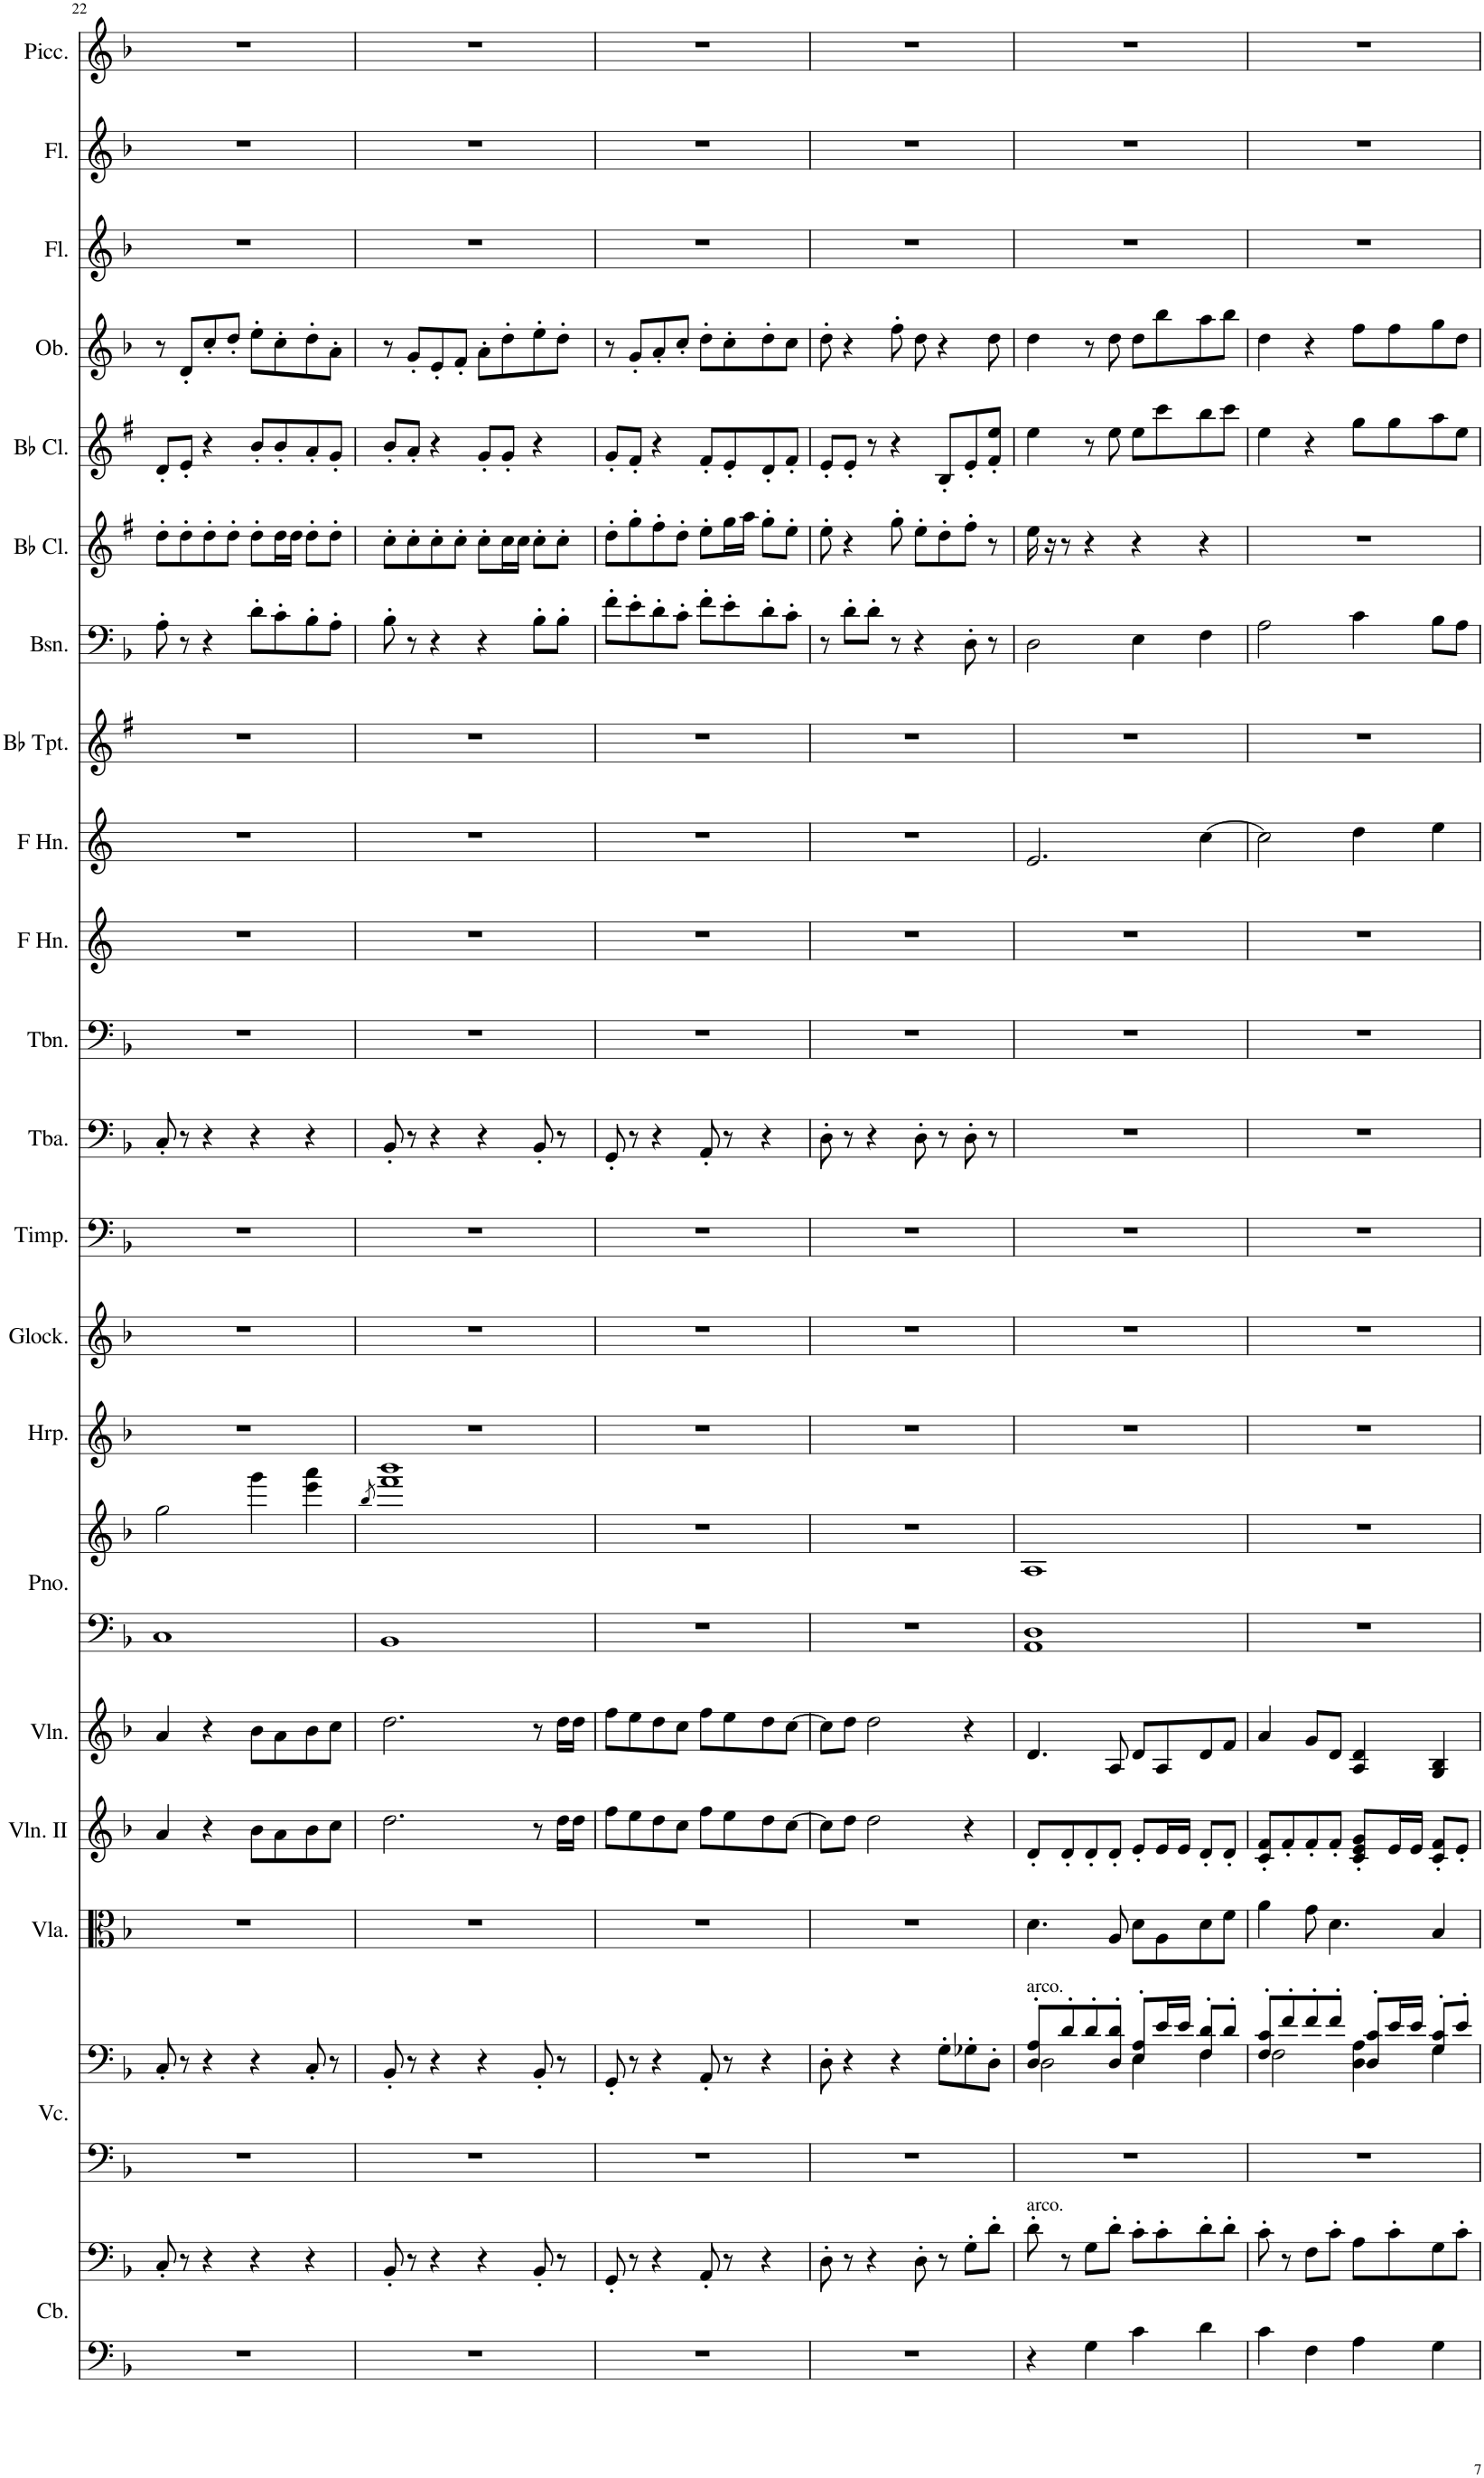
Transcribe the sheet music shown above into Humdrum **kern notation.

**kern	**kern	**kern	**kern	**kern	**kern	**kern	**kern	**kern	**kern	**kern	**kern	**kern	**kern	**kern	**kern	**kern	**kern	**kern	**kern	**kern	**kern	**kern	**kern
*part21	*part21	*part20	*part20	*part19	*part18	*part17	*part16	*part16	*part15	*part14	*part13	*part12	*part11	*part10	*part9	*part8	*part7	*part6	*part5	*part4	*part3	*part2	*part1
*staff24	*staff23	*staff22	*staff21	*staff20	*staff19	*staff18	*staff17	*staff16	*staff15	*staff14	*staff13	*staff12	*staff11	*staff10	*staff9	*staff8	*staff7	*staff6	*staff5	*staff4	*staff3	*staff2	*staff1
*I"Contrabass	*	*I"Violoncello	*	*I"Viola	*I"Violin II	*I"Violin	*I"Piano	*	*I"Harp	*I"Glockenspiel	*I"Timpani	*I"Tuba	*I"Trombone	*I"Horn in F	*I"Horn in F	*I"Bb Trumpet	*I"Bassoon	*I"Bb Clarinet	*I"Bb Clarinet	*I"Oboe	*I"Flute	*I"Flute	*I"Piccolo
*I'Cb.	*	*I'Vc.	*	*I'Vla.	*I'Vln. II	*I'Vln.	*I'Pno.	*	*I'Hrp.	*I'Glock.	*I'Timp.	*I'Tba.	*I'Tbn.	*	*	*I'Bb Tpt.	*I'Bsn.	*I'Bb Cl.	*I'Bb Cl.	*I'Ob.	*I'Fl.	*I'Fl.	*I'Picc.
!!LO:PB:g=z
*clefF4	*clefF4	*clefF4	*clefF4	*clefC3	*clefG2	*clefG2	*clefF4	*clefG2	*clefG2	*clefG2	*clefF4	*clefF4	*clefF4	*clefG2	*clefG2	*clefG2	*clefF4	*clefG2	*clefG2	*clefG2	*clefG2	*clefG2	*clefG2
*Trd7c12	*Trd7c12	*	*	*	*	*	*	*	*	*Trd-14c-24	*	*	*	*Trd4c7	*Trd4c7	*Trd1c2	*	*Trd1c2	*Trd1c2	*	*	*	*Trd-7c-12
*k[b-]	*k[b-]	*k[b-]	*k[b-]	*k[b-]	*k[b-]	*k[b-]	*k[b-]	*k[b-]	*k[b-]	*k[b-]	*k[b-]	*k[b-]	*k[b-]	*k[]	*k[]	*k[f#]	*k[b-]	*k[f#]	*k[f#]	*k[b-]	*k[b-]	*k[b-]	*k[b-]
*M4/4	*M4/4	*M4/4	*M4/4	*M4/4	*M4/4	*M4/4	*M4/4	*M4/4	*M4/4	*M4/4	*M4/4	*M4/4	*M4/4	*M4/4	*M4/4	*M4/4	*M4/4	*M4/4	*M4/4	*M4/4	*M4/4	*M4/4	*M4/4
=22	=22	=22	=22	=22	=22	=22	=22	=22	=22	=22	=22	=22	=22	=22	=22	=22	=22	=22	=22	=22	=22	=22	=22
1r	8C'/	1r	8C'/	1r	4a/	4a/	1C	2gg\	1r	1r	1r	8C'/	1r	1r	1r	1r	8A'\	8dd'\L	8d'/L	8r	1r	1r	1r
.	8r	.	8r	.	.	.	.	.	.	.	.	8r	.	.	.	.	8r	8dd'\	8e'/J	8d'/L	.	.	.
.	4r	.	4r	.	4r	4r	.	.	.	.	.	4r	.	.	.	.	4r	8dd'\	4r	8cc'/	.	.	.
.	.	.	.	.	.	.	.	.	.	.	.	.	.	.	.	.	.	8dd'\J	.	8dd'/J	.	.	.
.	4r	.	4r	.	8b-\L	8b-\L	.	4ggg\	.	.	.	4r	.	.	.	.	8d'\L	8dd'\L	8b'/L	8ee'\L	.	.	.
.	.	.	.	.	8a\	8a\	.	.	.	.	.	.	.	.	.	.	8c'\	16dd\L	8b'/	8cc'\	.	.	.
.	.	.	.	.	.	.	.	.	.	.	.	.	.	.	.	.	.	16dd\JJ	.	.	.	.	.
.	4r	.	8C'/	.	8b-\	8b-\	.	4eee\ 4aaa\	.	.	.	4r	.	.	.	.	8B-'\	8dd'\L	8a'/	8dd'\	.	.	.
.	.	.	8r	.	8cc\J	8cc\J	.	.	.	.	.	.	.	.	.	.	8A'\J	8dd'\J	8g'/J	8a'\J	.	.	.
=23	=23	=23	=23	=23	=23	=23	=23	=23	=23	=23	=23	=23	=23	=23	=23	=23	=23	=23	=23	=23	=23	=23	=23
.	.	.	.	.	.	.	.	8qbb-/	.	.	.	.	.	.	.	.	.	.	.	.	.	.	.
1r	8BB-'/	1r	8BB-'/	1r	2.dd\	2.dd\	1BB-	1fff 1bbb-	1r	1r	1r	8BB-'/	1r	1r	1r	1r	8B-'\	8cc'\L	8b'/L	8r	1r	1r	1r
.	8r	.	8r	.	.	.	.	.	.	.	.	8r	.	.	.	.	8r	8cc'\	8a'/J	8g'/L	.	.	.
.	4r	.	4r	.	.	.	.	.	.	.	.	4r	.	.	.	.	4r	8cc'\	4r	8e'/	.	.	.
.	.	.	.	.	.	.	.	.	.	.	.	.	.	.	.	.	.	8cc'\J	.	8f'/J	.	.	.
.	4r	.	4r	.	.	.	.	.	.	.	.	4r	.	.	.	.	4r	8cc'\L	8g'/L	8a'\L	.	.	.
.	.	.	.	.	.	.	.	.	.	.	.	.	.	.	.	.	.	16cc\L	8g'/J	8dd'\	.	.	.
.	.	.	.	.	.	.	.	.	.	.	.	.	.	.	.	.	.	16cc\JJ	.	.	.	.	.
.	8BB-'/	.	8BB-'/	.	8r	8r	.	.	.	.	.	8BB-'/	.	.	.	.	8B-'\L	8cc'\L	4r	8ee'\	.	.	.
.	8r	.	8r	.	16dd\LL	16dd\LL	.	.	.	.	.	8r	.	.	.	.	8B-'\J	8cc'\J	.	8dd'\J	.	.	.
.	.	.	.	.	16dd\JJ	16dd\JJ	.	.	.	.	.	.	.	.	.	.	.	.	.	.	.	.	.
=24	=24	=24	=24	=24	=24	=24	=24	=24	=24	=24	=24	=24	=24	=24	=24	=24	=24	=24	=24	=24	=24	=24	=24
1r	8GG'/	1r	8GG'/	1r	8ff\L	8ff\L	1r	1r	1r	1r	1r	8GG'/	1r	1r	1r	1r	8f'\L	8dd'\L	8g'/L	8r	1r	1r	1r
.	8r	.	8r	.	8ee\	8ee\	.	.	.	.	.	8r	.	.	.	.	8e'\	8gg'\	8f#'/J	8g'/L	.	.	.
.	4r	.	4r	.	8dd\	8dd\	.	.	.	.	.	4r	.	.	.	.	8d'\	8ff#'\	4r	8a'/	.	.	.
.	.	.	.	.	8cc\J	8cc\J	.	.	.	.	.	.	.	.	.	.	8c'\J	8dd'\J	.	8cc'/J	.	.	.
.	8AA'/	.	8AA'/	.	8ff\L	8ff\L	.	.	.	.	.	8AA'/	.	.	.	.	8f'\L	8ee'\L	8f#'/L	8dd'\L	.	.	.
.	8r	.	8r	.	8ee\	8ee\	.	.	.	.	.	8r	.	.	.	.	8e'\	16gg\L	8e'/	8cc'\	.	.	.
.	.	.	.	.	.	.	.	.	.	.	.	.	.	.	.	.	.	16aa\JJ	.	.	.	.	.
.	4r	.	4r	.	8dd\	8dd\	.	.	.	.	.	4r	.	.	.	.	8d'\	8gg'\L	8d'/	8dd'\	.	.	.
.	.	.	.	.	[8cc\J	[8cc\J	.	.	.	.	.	.	.	.	.	.	8c'\J	8ee'\J	8f#'/J	8cc\J	.	.	.
=25	=25	=25	=25	=25	=25	=25	=25	=25	=25	=25	=25	=25	=25	=25	=25	=25	=25	=25	=25	=25	=25	=25	=25
1r	8D'\	1r	8D'\	1r	8cc\L]	8cc\L]	1r	1r	1r	1r	1r	8D'\	1r	1r	1r	1r	8r	8ee'\	8e'/L	8dd'\	1r	1r	1r
.	8r	.	4r	.	8dd\J	8dd\J	.	.	.	.	.	8r	.	.	.	.	8d'\L	4r	8e'/J	4r	.	.	.
.	4r	.	.	.	2dd\	2dd\	.	.	.	.	.	4r	.	.	.	.	8d'\J	.	8r	.	.	.	.
.	.	.	4r	.	.	.	.	.	.	.	.	.	.	.	.	.	8r	8gg'\	4r	8ff'\	.	.	.
.	8D'\	.	.	.	.	.	.	.	.	.	.	8D'\	.	.	.	.	4r	8ee'\L	.	8dd\	.	.	.
.	8r	.	8G'\L	.	.	.	.	.	.	.	.	8r	.	.	.	.	.	8dd'\	8B'/L	4r	.	.	.
.	8G'\L	.	8G-X'\	.	4r	4r	.	.	.	.	.	8D'\	.	.	.	.	8D'\	8ff#'\J	8e'/	.	.	.	.
.	8d'\J	.	8D'\J	.	.	.	.	.	.	.	.	8r	.	.	.	.	8r	8r	8f#/' 8ee/'J	8dd\	.	.	.
=26	=26	=26	=26	=26	=26	=26	=26	=26	=26	=26	=26	=26	=26	=26	=26	=26	=26	=26	=26	=26	=26	=26	=26
*	*	*	*^	*	*	*	*	*	*	*	*	*	*	*	*	*	*	*	*	*	*	*	*
!	!	!	!LO:TX:a:t=arco.	!	!	!	!	!	!	!	!	!	!	!	!	!	!	!	!	!	!	!	!	!
!	!LO:TX:a:t=arco.	!	!	!	!	!	!	!	!	!	!	!	!	!	!	!	!	!	!	!	!	!	!	!
4r	8d'\	1r	8D/' 8A/'L	2D\	4.d\	8d'/L	4.d/	1AA 1D	1A	1r	1r	1r	1r	1r	1r	2.e/	1r	2D\	16ee\	4ee\	4dd\	1r	1r	1r
.	.	.	.	.	.	.	.	.	.	.	.	.	.	.	.	.	.	.	16r	.	.	.	.	.
.	8r	.	8d'/	.	.	8d'/	.	.	.	.	.	.	.	.	.	.	.	.	8r	.	.	.	.	.
4G\	8G\L	.	8d'/	.	.	8d'/	.	.	.	.	.	.	.	.	.	.	.	.	4r	8r	8r	.	.	.
.	8d'\J	.	8D/' 8d/'J	.	8A/	8d'/J	8A/	.	.	.	.	.	.	.	.	.	.	.	.	8ee\	8dd\	.	.	.
4c\	8c'\L	.	8E/' 8A/'L	4E\	8d\L	8e'/L	8d/L	.	.	.	.	.	.	.	.	.	.	4E\	4r	8ee\L	8dd\L	.	.	.
.	8c'\	.	16e/L	.	8A\	16e/L	8A/	.	.	.	.	.	.	.	.	.	.	.	.	8ccc\	8bb-\	.	.	.
.	.	.	16e/JJ	.	.	16e/JJ	.	.	.	.	.	.	.	.	.	.	.	.	.	.	.	.	.	.
4d\	8d'\	.	8F/' 8d/'L	4F\	8d\	8d'/L	8d/	.	.	.	.	.	.	.	.	[4cc\	.	4F\	4r	8bb\	8aa\	.	.	.
.	8d'\J	.	8d'/J	.	8f\J	8d'/J	8f/J	.	.	.	.	.	.	.	.	.	.	.	.	8ccc\J	8bb-\J	.	.	.
=27	=27	=27	=27	=27	=27	=27	=27	=27	=27	=27	=27	=27	=27	=27	=27	=27	=27	=27	=27	=27	=27	=27	=27	=27
4c\	8c'\	1r	8F/' 8c/'L	2F\	4a\	8c/' 8f/'L	4a/	1r	1r	1r	1r	1r	1r	1r	1r	2cc\]	1r	2A\	1r	4ee\	4dd\	1r	1r	1r
.	8r	.	8f'/	.	.	8f'/	.	.	.	.	.	.	.	.	.	.	.	.	.	.	.	.	.	.
4F\	8F\L	.	8f'/	.	8g\	8f'/	8g/L	.	.	.	.	.	.	.	.	.	.	.	.	4r	4r	.	.	.
.	8c'\J	.	8f'/J	.	4.d\	8f'/J	8d/J	.	.	.	.	.	.	.	.	.	.	.	.	.	.	.	.	.
4A\	8A\L	.	8D/' 8c/'L	4D\ 4A\	.	8c/' 8e/' 8g/'L	4A/ 4d/	.	.	.	.	.	.	.	.	4dd\	.	4c\	.	8gg\L	8ff\L	.	.	.
.	8c'\	.	16e/L	.	.	16e/L	.	.	.	.	.	.	.	.	.	.	.	.	.	8gg\	8ff\	.	.	.
.	.	.	16e/JJ	.	.	16e/JJ	.	.	.	.	.	.	.	.	.	.	.	.	.	.	.	.	.	.
4G\	8G\	.	8G/' 8c/'L	4G\	4B-/	8c/' 8f/'L	4G/ 4B-/	.	.	.	.	.	.	.	.	4ee\	.	8B-\L	.	8aa\	8gg\	.	.	.
.	8c'\J	.	8e'/J	.	.	8e'/J	.	.	.	.	.	.	.	.	.	.	.	8A\J	.	8ee\J	8dd\J	.	.	.
*	*	*	*v	*v	*	*	*	*	*	*	*	*	*	*	*	*	*	*	*	*	*	*	*	*
=	=	=	=	=	=	=	=	=	=	=	=	=	=	=	=	=	=	=	=	=	=	=	=
*-	*-	*-	*-	*-	*-	*-	*-	*-	*-	*-	*-	*-	*-	*-	*-	*-	*-	*-	*-	*-	*-	*-	*-
